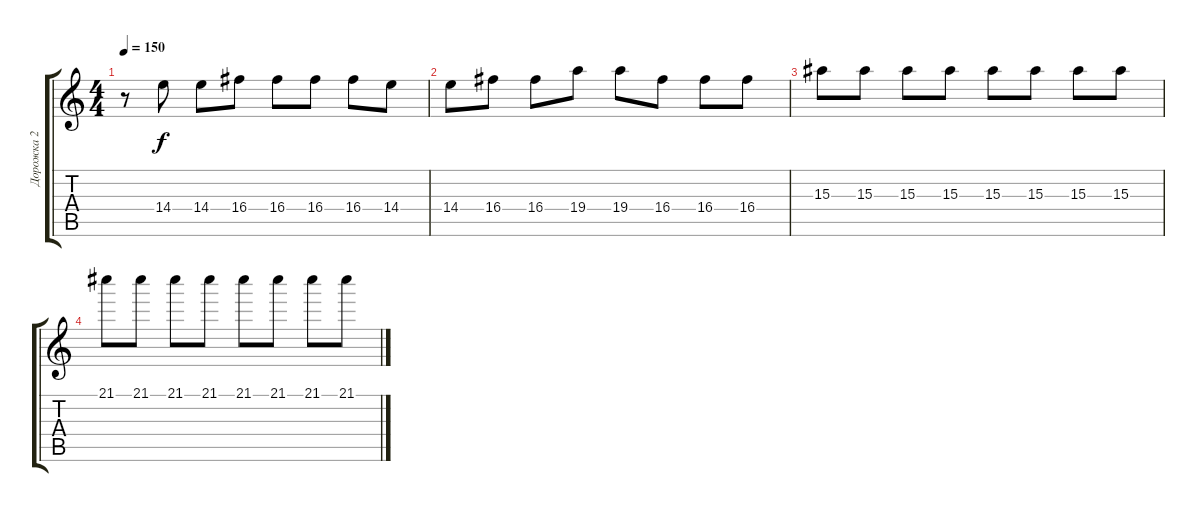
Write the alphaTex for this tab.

\track ("Дорожка 2" "Дорожка 2") {instrument electricguitarclean}
\staff {score tabs}
\tuning (E4 B3 G3 D3 A2 D2) {hide}
\ts (4 4)
\tempo 150
\clef g2
\ks c
r.8{dy f} 14.4.8 14.4.8 16.4.8 16.4.8 16.4.8 16.4.8 14.4.8 |
14.4.8 16.4.8 16.4.8 19.4.8 19.4.8 16.4.8 16.4.8 16.4.8 |
15.3.8 15.3.8 15.3.8 15.3.8 15.3.8 15.3.8 15.3.8 15.3.8 |
21.1.8 21.1.8 21.1.8 21.1.8 21.1.8 21.1.8 21.1.8 21.1.8
